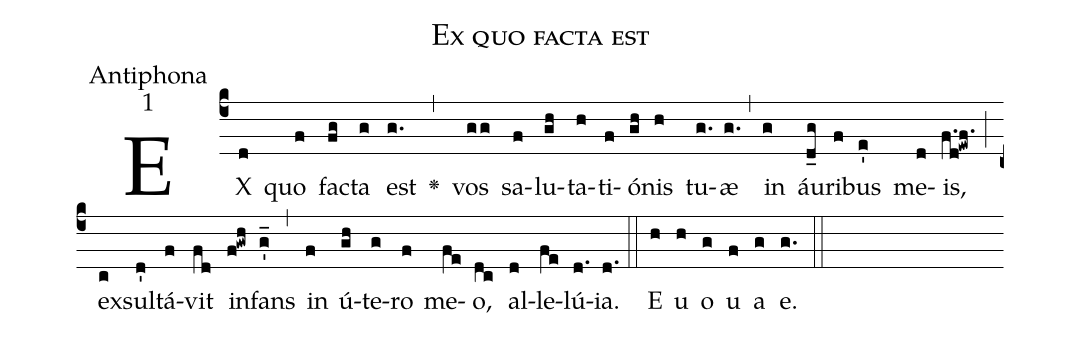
name:Ex quo facta est;
office-part:Antiphona;
mode:1;
%%
(c4)EX(d) quo(f) fa(fg)cta(g) est(g.) <v>\greheightstar</v>(,)
vos(gg) sa(f)lu(gh)ta(h)ti(f)ó(gh)nis(h) tu(g.)æ(g.) (,) in(g) áu(d_g)ri(f)bus(e') me(d)is,(f.d!ewf.) (;) ex(c)sul(d')tá(f)vit(fd) in(f!gwh)fans(g'_) (,) in(f) ú(gh)te(g)ro(f) me(fe)o,(dc) al(d)le(fe)lú(d.)ia.(d.) (::) E(h) u(h) o(g) u(f) a(g) e.(g.::)
